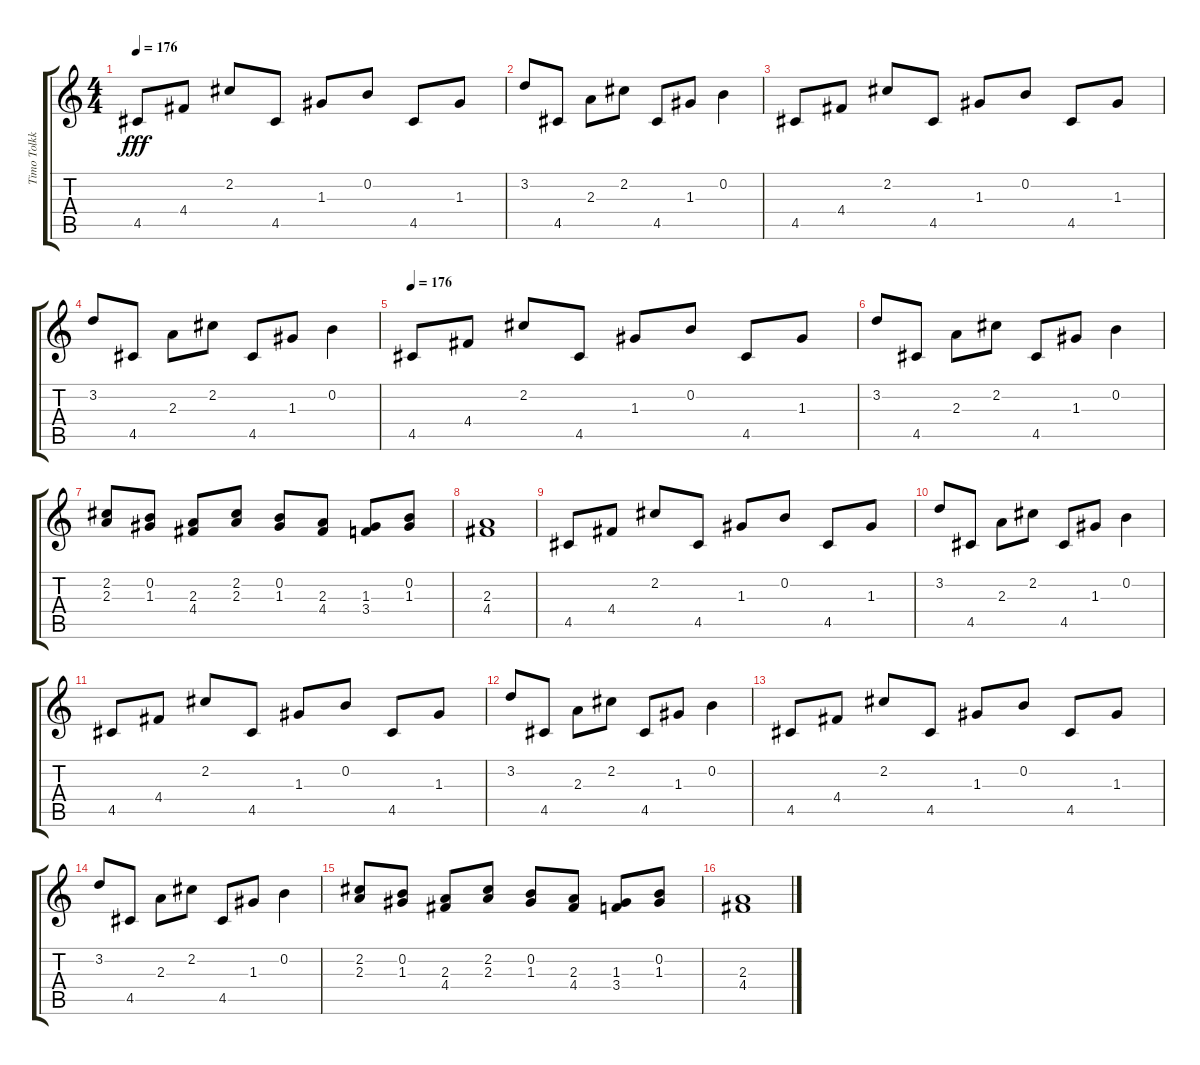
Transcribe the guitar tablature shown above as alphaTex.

\track ("Timo Tolkki" "Timo Tolkk") {instrument distortionguitar}
\staff {score tabs}
\tuning (E4 B3 G3 D3 A2 E2) {hide}
\ts (4 4)
\tempo 176
\clef g2
\ks c
4.5.8{dy fff} 4.4.8 2.2.8 4.5.8 1.3.8 0.2.8 4.5.8 1.3.8 |
3.2.8 4.5.8 2.3.8 2.2.8 4.5.8 1.3.8 0.2.4 |
4.5.8 4.4.8 2.2.8 4.5.8 1.3.8 0.2.8 4.5.8 1.3.8 |
3.2.8 4.5.8 2.3.8 2.2.8 4.5.8 1.3.8 0.2.4 |
\tempo 176
4.5.8 4.4.8 2.2.8 4.5.8 1.3.8 0.2.8 4.5.8 1.3.8 |
3.2.8 4.5.8 2.3.8 2.2.8 4.5.8 1.3.8 0.2.4 |
(2.2 2.3).8 (0.2 1.3).8 (2.3 4.4).8 (2.2 2.3).8 (0.2 1.3).8 (2.3 4.4).8 (1.3 3.4).8 (0.2 1.3).8 |
(2.3 4.4).1 |
4.5.8 4.4.8 2.2.8 4.5.8 1.3.8 0.2.8 4.5.8 1.3.8 |
3.2.8 4.5.8 2.3.8 2.2.8 4.5.8 1.3.8 0.2.4 |
4.5.8 4.4.8 2.2.8 4.5.8 1.3.8 0.2.8 4.5.8 1.3.8 |
3.2.8 4.5.8 2.3.8 2.2.8 4.5.8 1.3.8 0.2.4 |
4.5.8 4.4.8 2.2.8 4.5.8 1.3.8 0.2.8 4.5.8 1.3.8 |
3.2.8 4.5.8 2.3.8 2.2.8 4.5.8 1.3.8 0.2.4 |
(2.2 2.3).8 (0.2 1.3).8 (2.3 4.4).8 (2.2 2.3).8 (0.2 1.3).8 (2.3 4.4).8 (1.3 3.4).8 (0.2 1.3).8 |
(2.3 4.4).1
